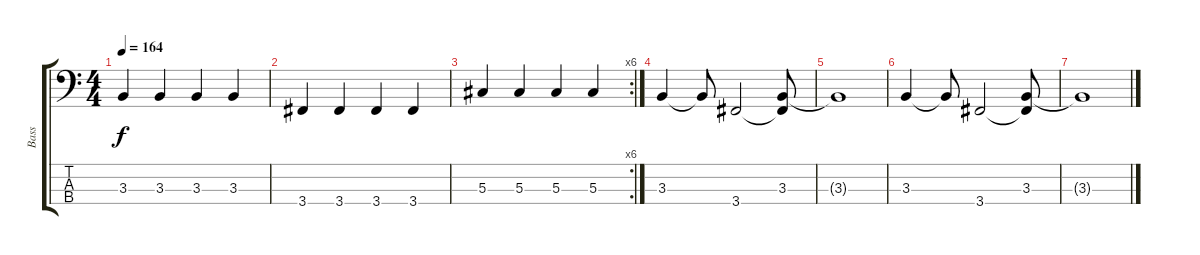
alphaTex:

\track ("Bass" "Bass") {instrument electricbassfinger}
\staff {score tabs}
\tuning (Gb2 Db2 Ab1 Eb1) {hide}
\ts (4 4)
\tempo 164
\clef f4
\ks c
3.3.4{dy f} 3.3.4 3.3.4 3.3.4 |
3.4.4 3.4.4 3.4.4 3.4.4 |
\rc 6
5.3.4 5.3.4 5.3.4 5.3.4 |
3.3.4 3.3{t}.8 3.4.2 (3.3 3.4{t}).8 |
3.3{t}.1 |
3.3.4 3.3{t}.8 3.4.2 (3.3 3.4{t}).8 |
3.3{t}.1
